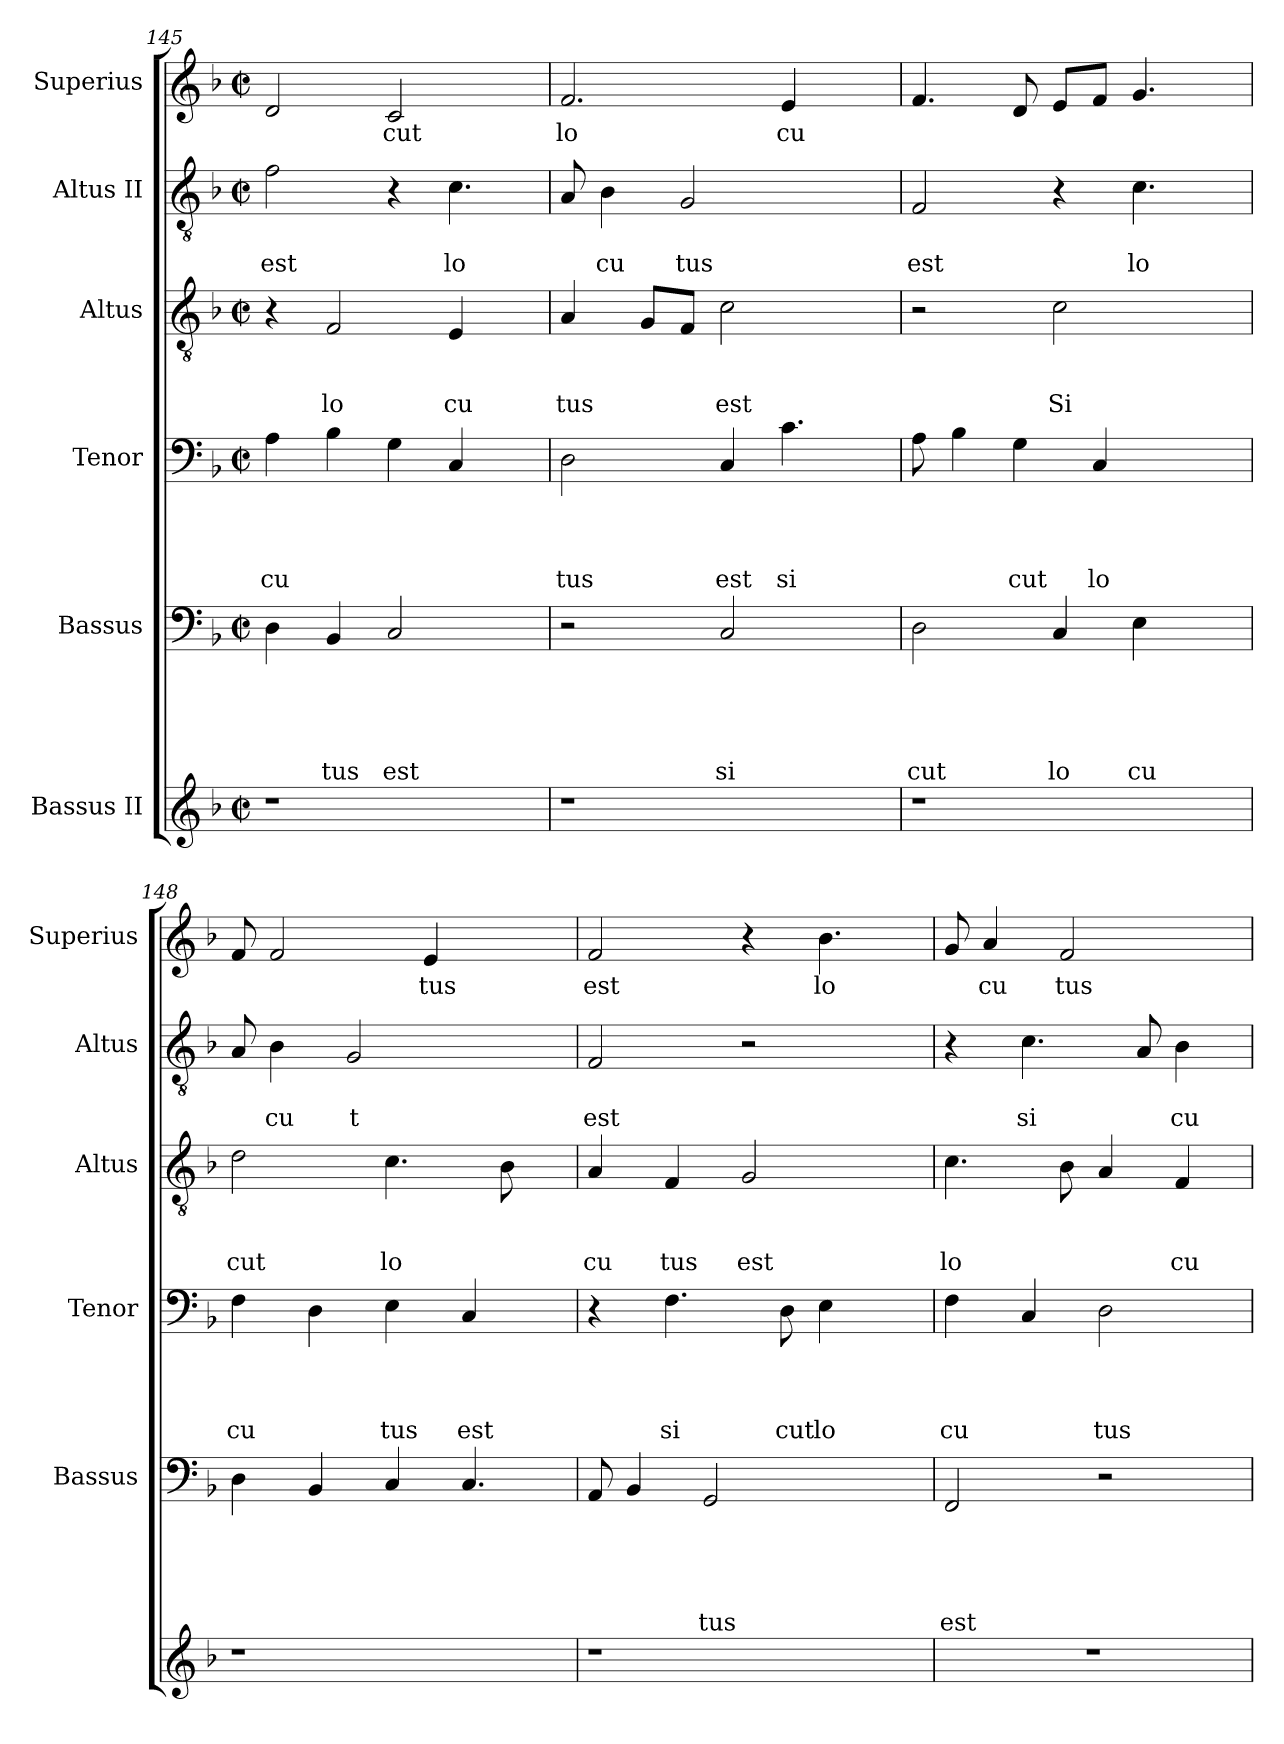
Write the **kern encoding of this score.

**kern	**kern	**text	**text	**text	**text	**text	**kern	**text	**text	**text	**text	**kern	**text	**text	**text	**kern	**text	**text	**kern	**text
*part6	*part5	*part5	*part5	*part5	*part5	*part5	*part4	*part4	*part4	*part4	*part4	*part3	*part3	*part3	*part3	*part2	*part2	*part2	*part1	*part1
*staff6	*staff5	*staff5	*staff5	*staff5	*staff5	*staff5	*staff4	*staff4	*staff4	*staff4	*staff4	*staff3	*staff3	*staff3	*staff3	*staff2	*staff2	*staff2	*staff1	*staff1
*I"Bassus II	*I"Bassus	*	*	*	*	*	*I"Tenor	*	*	*	*	*I"Altus	*	*	*	*I"Altus II	*	*	*I"Superius	*
*	*I'Bassus	*	*	*	*	*	*I'Tenor	*	*	*	*	*I'Altus	*	*	*	*I'Altus	*	*	*I'Superius	*
*clefG2	*clefF4	*	*	*	*	*	*clefF4	*	*	*	*	*clefGv2	*	*	*	*clefGv2	*	*	*clefG2	*
*k[b-]	*k[b-]	*	*	*	*	*	*k[b-]	*	*	*	*	*k[b-]	*	*	*	*k[b-]	*	*	*k[b-]	*
*F:	*F:	*	*	*	*	*	*F:	*	*	*	*	*F:	*	*	*	*F:	*	*	*F:	*
*M2/2	*M2/2	*	*	*	*	*	*M2/2	*	*	*	*	*M2/2	*	*	*	*M2/2	*	*	*M2/2	*
*met(c|)	*met(c|)	*	*	*	*	*	*met(c|)	*	*	*	*	*met(c|)	*	*	*	*met(c|)	*	*	*met(c|)	*
=145	=145	=145	=145	=145	=145	=145	=145	=145	=145	=145	=145	=145	=145	=145	=145	=145	=145	=145	=145	=145
!	!	!	!	!	!	!	!	!	!	!	!LO:LY:b	!	!	!	!	!	!	!LO:LY:b	!	!
1r	4D\	.	.	.	.	.	4A\	.	.	.	cu	4r	.	.	.	2f\	.	est	2d/	.
!	!	!	!	!	!	!LO:LY:b	!	!	!	!	!	!	!	!	!LO:LY:b	!	!	!	!	!
.	4BB-/	.	.	.	.	tus	4B-\	.	.	.	.	2F/	.	.	lo	.	.	.	.	.
!	!	!	!	!	!	!LO:LY:b	!	!	!	!	!	!	!	!	!	!	!	!	!	!LO:LY:b
.	2C/	.	.	.	.	est	4G\	.	.	.	.	.	.	.	.	4r	.	.	2c/	cut
!	!	!	!	!	!	!	!	!	!	!	!	!	!	!	!LO:LY:b	!	!	!LO:LY:b	!	!
.	.	.	.	.	.	.	4C/	.	.	.	.	4E/	.	.	cu	4.c\	.	lo	.	.
8ryy	8ryy	.	.	.	.	.	8ryy	.	.	.	.	8ryy	.	.	.	.	.	.	8ryy	.
=146	=146	=146	=146	=146	=146	=146	=146	=146	=146	=146	=146	=146	=146	=146	=146	=146	=146	=146	=146	=146
!	!	!	!	!	!	!	!	!	!	!	!LO:LY:b	!	!	!	!LO:LY:b	!	!	!	!	!LO:LY:b
1r	2r	.	.	.	.	.	2D\	.	.	.	tus	4A/	.	.	tus	8A/	.	.	2.f/	lo
!	!	!	!	!	!	!	!	!	!	!	!	!	!	!	!	!	!	!LO:LY:b	!	!
.	.	.	.	.	.	.	.	.	.	.	.	.	.	.	.	4B-\	.	cu	.	.
.	.	.	.	.	.	.	.	.	.	.	.	8G/L	.	.	.	.	.	.	.	.
!	!	!	!	!	!	!	!	!	!	!	!	!	!	!	!	!	!	!LO:LY:b	!	!
.	.	.	.	.	.	.	.	.	.	.	.	8F/J	.	.	.	2G/	.	tus	.	.
!	!	!	!	!	!	!LO:LY:b	!	!	!	!	!LO:LY:b	!	!	!	!LO:LY:b	!	!	!	!	!
.	2C/	.	.	.	.	si	4C/	.	.	.	est	2c\	.	.	est	.	.	.	.	.
!	!	!	!	!	!	!	!	!	!	!	!LO:LY:b	!	!	!	!	!	!	!	!	!LO:LY:b
.	.	.	.	.	.	.	4.c\	.	.	.	si	.	.	.	.	.	.	.	4e/	cu
.	.	.	.	.	.	.	.	.	.	.	.	.	.	.	.	4ryy	.	.	.	.
8ryy	8ryy	.	.	.	.	.	.	.	.	.	.	8ryy	.	.	.	.	.	.	8ryy	.
=147	=147	=147	=147	=147	=147	=147	=147	=147	=147	=147	=147	=147	=147	=147	=147	=147	=147	=147	=147	=147
!	!	!	!	!	!	!LO:LY:b	!	!	!	!	!	!	!	!	!	!	!	!LO:LY:b	!	!
1r	2D\	.	.	.	.	cut	8A\	.	.	.	.	2r	.	.	.	2F/	.	est	4.f/	.
.	.	.	.	.	.	.	4B-\	.	.	.	.	.	.	.	.	.	.	.	.	.
!	!	!	!	!	!	!	!	!	!	!	!LO:LY:b	!	!	!	!	!	!	!	!	!
.	.	.	.	.	.	.	4G\	.	.	.	cut	.	.	.	.	.	.	.	8d/	.
!	!	!	!	!	!	!LO:LY:b	!	!	!	!	!	!	!	!	!LO:LY:b	!	!	!	!	!
.	4C/	.	.	.	.	lo	.	.	.	.	.	2c\	.	.	Si	4r	.	.	8e/L	.
!	!	!	!	!	!	!	!	!	!	!	!LO:LY:b	!	!	!	!	!	!	!	!	!
.	.	.	.	.	.	.	4C/	.	.	.	lo	.	.	.	.	.	.	.	8f/J	.
!	!	!	!	!	!	!LO:LY:b	!	!	!	!	!	!	!	!	!	!	!	!LO:LY:b	!	!
.	4E\	.	.	.	.	cu	.	.	.	.	.	.	.	.	.	4.c\	.	lo	4.g/	.
.	.	.	.	.	.	.	4ryy	.	.	.	.	.	.	.	.	.	.	.	.	.
8ryy	8ryy	.	.	.	.	.	.	.	.	.	.	8ryy	.	.	.	.	.	.	.	.
=148	=148	=148	=148	=148	=148	=148	=148	=148	=148	=148	=148	=148	=148	=148	=148	=148	=148	=148	=148	=148
!	!	!	!	!	!	!	!	!	!	!	!LO:LY:b	!	!	!	!LO:LY:b	!	!	!	!	!
1r	4D\	.	.	.	.	.	4F\	.	.	.	cu	2d\	.	.	cut	8A/	.	.	8f/	.
!	!	!	!	!	!	!	!	!	!	!	!	!	!	!	!	!	!	!LO:LY:b	!	!
.	.	.	.	.	.	.	.	.	.	.	.	.	.	.	.	4B-\	.	cu	2f/	.
.	4BB-/	.	.	.	.	.	4D\	.	.	.	.	.	.	.	.	.	.	.	.	.
!	!	!	!	!	!	!	!	!	!	!	!	!	!	!	!	!	!	!LO:LY:b:rj	!	!
.	.	.	.	.	.	.	.	.	.	.	.	.	.	.	.	2G/	.	t	.	.
!	!	!	!	!	!	!	!	!	!	!	!LO:LY:b	!	!	!	!LO:LY:b	!	!	!	!	!
.	4C/	.	.	.	.	.	4E\	.	.	.	tus	4.c\	.	.	lo	.	.	.	.	.
!	!	!	!	!	!	!	!	!	!	!	!	!	!	!	!	!	!	!	!	!LO:LY:b
.	.	.	.	.	.	.	.	.	.	.	.	.	.	.	.	.	.	.	4e/	tus
!	!	!	!	!	!	!	!	!	!	!	!LO:LY:b	!	!	!	!	!	!	!	!	!
.	4.C/	.	.	.	.	.	4C/	.	.	.	est	.	.	.	.	.	.	.	.	.
.	.	.	.	.	.	.	.	.	.	.	.	8B-\	.	.	.	4ryy	.	.	4ryy	.
8ryy	.	.	.	.	.	.	8ryy	.	.	.	.	8ryy	.	.	.	.	.	.	.	.
=149	=149	=149	=149	=149	=149	=149	=149	=149	=149	=149	=149	=149	=149	=149	=149	=149	=149	=149	=149	=149
!	!	!	!	!	!	!	!	!	!	!	!	!	!	!	!LO:LY:b	!	!	!LO:LY:b	!	!LO:LY:b
1r	8AA/	.	.	.	.	.	4r	.	.	.	.	4A/	.	.	cu	2F/	.	est	2f/	est
.	4BB-/	.	.	.	.	.	.	.	.	.	.	.	.	.	.	.	.	.	.	.
!	!	!	!	!	!	!	!	!	!	!	!LO:LY:b	!	!	!	!LO:LY:b	!	!	!	!	!
.	.	.	.	.	.	.	4.F\	.	.	.	si	4F/	.	.	tus	.	.	.	.	.
!	!	!	!	!	!	!LO:LY:b	!	!	!	!	!	!	!	!	!	!	!	!	!	!
.	2GG/	.	.	.	.	tus	.	.	.	.	.	.	.	.	.	.	.	.	.	.
!	!	!	!	!	!	!	!	!	!	!	!	!	!	!	!LO:LY:b	!	!	!	!	!
.	.	.	.	.	.	.	.	.	.	.	.	2G/	.	.	est	2r	.	.	4r	.
!	!	!	!	!	!	!	!	!	!	!	!LO:LY:b	!	!	!	!	!	!	!	!	!
.	.	.	.	.	.	.	8D\	.	.	.	cut	.	.	.	.	.	.	.	.	.
!	!	!	!	!	!	!	!	!	!	!	!LO:LY:b	!	!	!	!	!	!	!	!	!LO:LY:b
.	.	.	.	.	.	.	4E\	.	.	.	lo	.	.	.	.	.	.	.	4.b-\	lo
.	4ryy	.	.	.	.	.	.	.	.	.	.	.	.	.	.	.	.	.	.	.
8ryy	.	.	.	.	.	.	8ryy	.	.	.	.	8ryy	.	.	.	8ryy	.	.	.	.
!!LO:LB:g=z
=150	=150	=150	=150	=150	=150	=150	=150	=150	=150	=150	=150	=150	=150	=150	=150	=150	=150	=150	=150	=150
!	!	!	!	!	!	!LO:LY:b	!	!	!	!	!LO:LY:b	!	!	!	!LO:LY:b	!	!	!	!	!
1r	2FF/	.	.	.	.	est	4F\	.	.	.	cu	4.c\	.	.	lo	4r	.	.	8g/	.
!	!	!	!	!	!	!	!	!	!	!	!	!	!	!	!	!	!	!	!	!LO:LY:b
.	.	.	.	.	.	.	.	.	.	.	.	.	.	.	.	.	.	.	4a/	cu
!	!	!	!	!	!	!	!	!	!	!	!	!	!	!	!	!	!	!LO:LY:b	!	!
.	.	.	.	.	.	.	4C/	.	.	.	.	.	.	.	.	4.c\	.	si	.	.
!	!	!	!	!	!	!	!	!	!	!	!	!	!	!	!	!	!	!	!	!LO:LY:b
.	.	.	.	.	.	.	.	.	.	.	.	8B-\	.	.	.	.	.	.	2f/	tus
!	!	!	!	!	!	!	!	!	!	!	!LO:LY:b	!	!	!	!	!	!	!	!	!
.	2r	.	.	.	.	.	2D\	.	.	.	tus	4A/	.	.	.	.	.	.	.	.
.	.	.	.	.	.	.	.	.	.	.	.	.	.	.	.	8A/	.	.	.	.
!	!	!	!	!	!	!	!	!	!	!	!	!	!	!	!LO:LY:b	!	!	!LO:LY:b	!	!
.	.	.	.	.	.	.	.	.	.	.	.	4F/	.	.	cu	4B-\	.	cu	.	.
.	.	.	.	.	.	.	.	.	.	.	.	.	.	.	.	.	.	.	8ryy	.
=	=	=	=	=	=	=	=	=	=	=	=	=	=	=	=	=	=	=	=	=
*-	*-	*-	*-	*-	*-	*-	*-	*-	*-	*-	*-	*-	*-	*-	*-	*-	*-	*-	*-	*-
